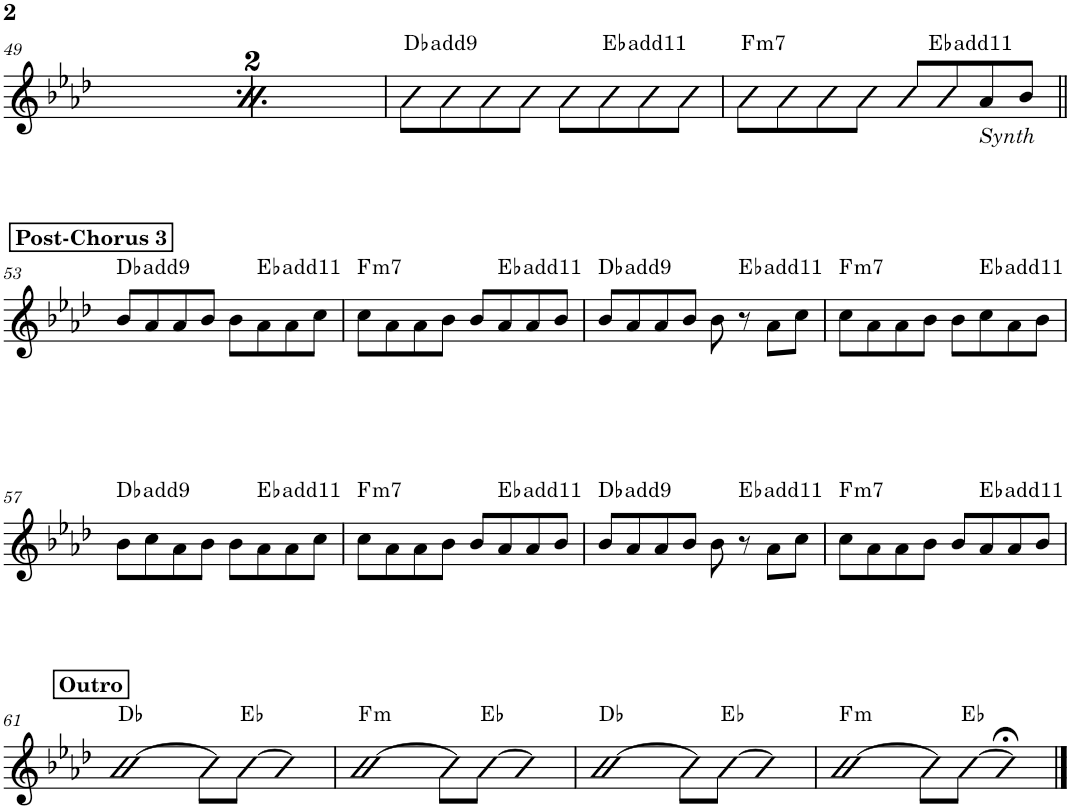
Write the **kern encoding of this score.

**kern	**harte
*part1	*part1
*staff1	*
*I"Piano	*
*I'Pno.	*
!!LO:PB:g=z
*clefG2	*
*k[b-e-a-d-]	*
*M4/4	*
!!LO:REH:place=s1:a:B:cj:t=Build
=49	=49
8b-\L	Db:maj(9)
8b-\	.
8b-\	.
8b-\J	.
8b-\L	.
8b-\	Eb:maj(11)
8b-\	.
8a-\J	.
=50	=50
!	!LO:H:kt=m7
8b-\L	F:min7
8b-\	.
8b-\	.
8b-\J	.
8b-\L	.
8b-\	Eb:maj(11)
8b-\	.
8b-\J	.
=51	=51
8b-\L	Db:maj(9)
8b-\	.
8b-\	.
8b-\J	.
8b-\L	.
8b-\	Eb:maj(11)
8b-\	.
8a-\J	.
=52	=52
!	!LO:H:kt=m7
8b-\L	F:min7
8b-\	.
8b-\	.
8b-\J	.
8b-/L	.
8b-/	Eb:maj(11)
!LO:TX:b:i:t=Synth	!
8a-/	.
8b-/J	.
!!LO:LB:g=z
!!LO:REH:place=s1:a:B:cj:t=Post-Chorus 3
=53||	=53||
8b-/L	Db:maj(9)
8a-/	.
8a-/	.
8b-/J	.
8b-\L	.
8a-\	Eb:maj(11)
8a-\	.
8cc\J	.
=54	=54
!	!LO:H:kt=m7
8cc\L	F:min7
8a-\	.
8a-\	.
8b-\J	.
8b-/L	.
8a-/	Eb:maj(11)
8a-/	.
8b-/J	.
=55	=55
8b-/L	Db:maj(9)
8a-/	.
8a-/	.
8b-/J	.
8b-\	.
8r	Eb:maj(11)
8a-\L	.
8cc\J	.
=56	=56
!	!LO:H:kt=m7
8cc\L	F:min7
8a-\	.
8a-\	.
8b-\J	.
8b-\L	.
8cc\	Eb:maj(11)
8a-\	.
8b-\J	.
!!LO:LB:g=z
=57	=57
8b-\L	Db:maj(9)
8cc\	.
8a-\	.
8b-\J	.
8b-\L	.
8a-\	Eb:maj(11)
8a-\	.
8cc\J	.
=58	=58
!	!LO:H:kt=m7
8cc\L	F:min7
8a-\	.
8a-\	.
8b-\J	.
8b-/L	.
8a-/	Eb:maj(11)
8a-/	.
8b-/J	.
=59	=59
8b-/L	Db:maj(9)
8a-/	.
8a-/	.
8b-/J	.
8b-\	.
8r	Eb:maj(11)
8a-\L	.
8cc\J	.
=60	=60
!	!LO:H:kt=m7
8cc\L	F:min7
8a-\	.
8a-\	.
8b-\J	.
8b-/L	.
8a-/	Eb:maj(11)
8a-/	.
8b-/J	.
!!LO:LB:g=z
!!LO:REH:place=s1:a:B:cj:t=Outro
=61	=61
[2b-	Db:maj
8b-\L]	.
[8b-\J	Eb:maj
4b-]	.
=62	=62
!	!LO:H:kt=m
[2b-	F:min
8b-\L]	.
[8b-\J	Eb:maj
4b-]	.
=63	=63
[2b-	Db:maj
8b-\L]	.
[8b-\J	Eb:maj
4b-]	.
=64	=64
!	!LO:H:kt=m
[2b-	F:min
8b-\L]	.
[8b-\J	Eb:maj
4b-;<]	.
==	==
*-	*-
